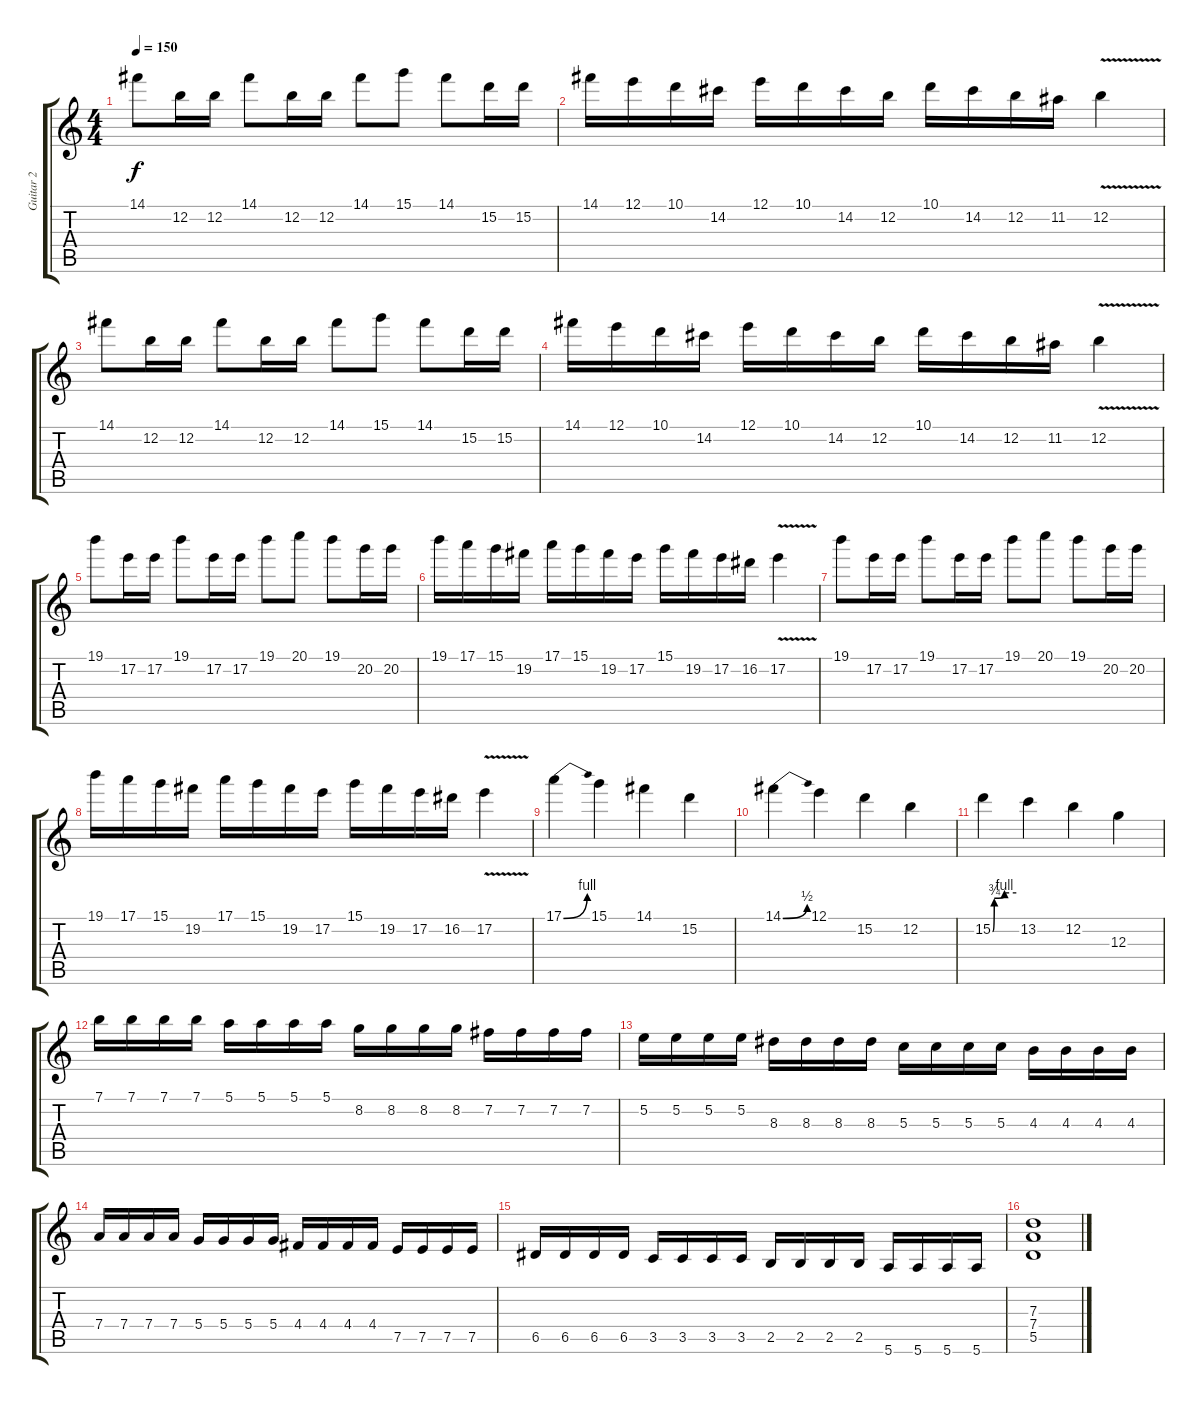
\track ("Guitar 2" "Guitar 2") {instrument overdrivenguitar}
\staff {score tabs}
\tuning (E4 B3 G3 D3 A2 E2) {hide}
\ts (4 4)
\tempo 150
\clef g2
\ks c
14.1.8{dy f} 12.2.16 12.2.16 14.1.8 12.2.16 12.2.16 14.1.8 15.1.8 14.1.8 15.2.16 15.2.16 |
14.1.16 12.1.16 10.1.16 14.2.16 12.1.16 10.1.16 14.2.16 12.2.16 10.1.16 14.2.16 12.2.16 11.2.16 12.2{v}.4 |
14.1.8 12.2.16 12.2.16 14.1.8 12.2.16 12.2.16 14.1.8 15.1.8 14.1.8 15.2.16 15.2.16 |
14.1.16 12.1.16 10.1.16 14.2.16 12.1.16 10.1.16 14.2.16 12.2.16 10.1.16 14.2.16 12.2.16 11.2.16 12.2{v}.4 |
19.1.8 17.2.16 17.2.16 19.1.8 17.2.16 17.2.16 19.1.8 20.1.8 19.1.8 20.2.16 20.2.16 |
19.1.16 17.1.16 15.1.16 19.2.16 17.1.16 15.1.16 19.2.16 17.2.16 15.1.16 19.2.16 17.2.16 16.2.16 17.2{v}.4 |
19.1.8 17.2.16 17.2.16 19.1.8 17.2.16 17.2.16 19.1.8 20.1.8 19.1.8 20.2.16 20.2.16 |
19.1.16 17.1.16 15.1.16 19.2.16 17.1.16 15.1.16 19.2.16 17.2.16 15.1.16 19.2.16 17.2.16 16.2.16 17.2{v}.4 |
17.1{be (bend 0 0 60 4)}.4 15.1.4 14.1.4 15.2.4 |
14.1{be (bend 0 0 60 2)}.4 12.1.4 15.2.4 12.2.4 |
15.2{be (custom 0 0 4 3 30 4 60 4)}.4 13.2.4 12.2.4 12.3.4 |
7.1.16 7.1.16 7.1.16 7.1.16 5.1.16 5.1.16 5.1.16 5.1.16 8.2.16 8.2.16 8.2.16 8.2.16 7.2.16 7.2.16 7.2.16 7.2.16 |
5.2.16 5.2.16 5.2.16 5.2.16 8.3.16 8.3.16 8.3.16 8.3.16 5.3.16 5.3.16 5.3.16 5.3.16 4.3.16 4.3.16 4.3.16 4.3.16 |
7.4.16 7.4.16 7.4.16 7.4.16 5.4.16 5.4.16 5.4.16 5.4.16 4.4.16 4.4.16 4.4.16 4.4.16 7.5.16 7.5.16 7.5.16 7.5.16 |
6.5.16 6.5.16 6.5.16 6.5.16 3.5.16 3.5.16 3.5.16 3.5.16 2.5.16 2.5.16 2.5.16 2.5.16 5.6.16 5.6.16 5.6.16 5.6.16 |
(7.3 7.4 5.5).1
